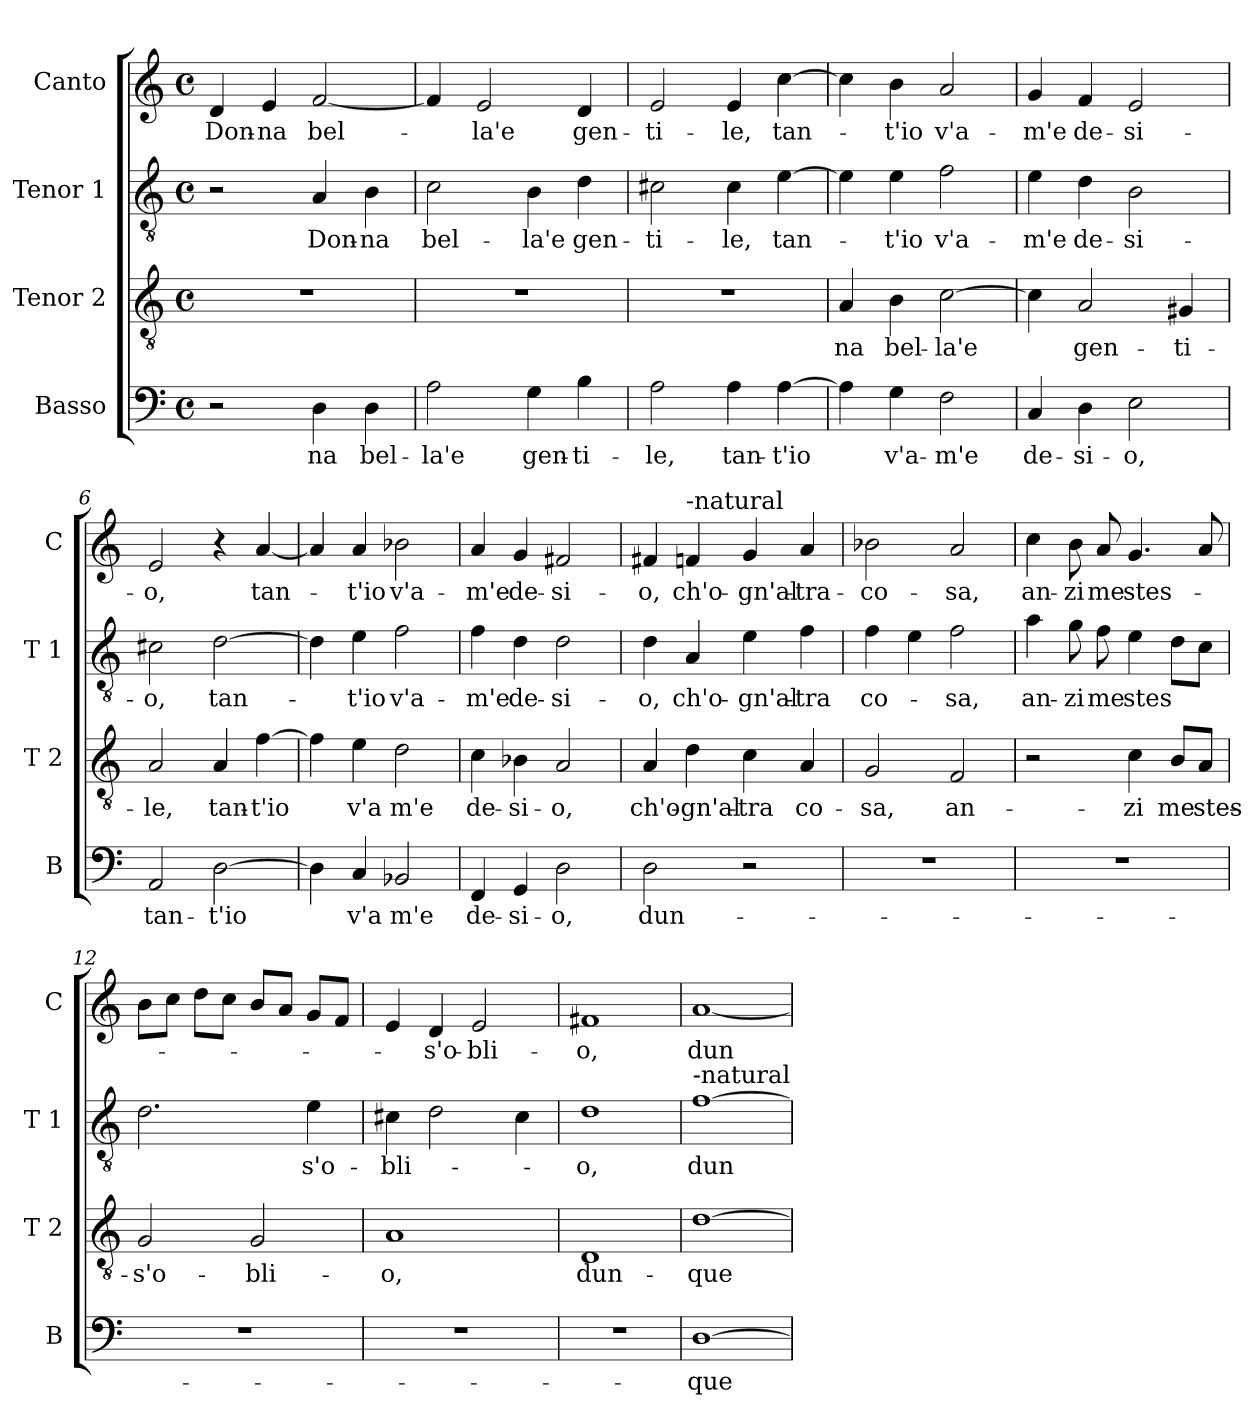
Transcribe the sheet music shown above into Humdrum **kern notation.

**kern	**text	**kern	**text	**kern	**text	**kern	**text
*part4	*part4	*part3	*part3	*part2	*part2	*part1	*part1
*staff4	*staff4	*staff3	*staff3	*staff2	*staff2	*staff1	*staff1
*I"Basso	*	*I"Tenor 2	*	*I"Tenor 1	*	*I"Canto	*
*I'B	*	*I'T 2	*	*I'T 1	*	*I'C	*
*clefF4	*	*clefGv2	*	*clefGv2	*	*clefG2	*
*k[]	*	*k[]	*	*k[]	*	*k[]	*
*C:	*	*C:	*	*C:	*	*C:	*
*M4/4	*	*M4/4	*	*M4/4	*	*M4/4	*
*met(c)	*	*met(c)	*	*met(c)	*	*met(c)	*
=1	=1	=1	=1	=1	=1	=1	=1
!	!	!	!	!	!	!	!LO:LY:b
2r	.	1r	.	2r	.	4d/	Don-
!	!	!	!	!	!	!	!LO:LY:b
.	.	.	.	.	.	4e/	-na
!	!LO:LY:b	!	!	!	!LO:LY:b	!	!LO:LY:b
4D\	na	.	.	4A/	Don-	[2f/	bel-
!	!LO:LY:b	!	!	!	!LO:LY:b	!	!
4D\	bel-	.	.	4B\	-na	.	.
=2	=2	=2	=2	=2	=2	=2	=2
!	!LO:LY:b	!	!	!	!LO:LY:b	!	!
2A\	-la'e	1r	.	2c\	bel-	4f/]	.
!	!	!	!	!	!	!	!LO:LY:b
.	.	.	.	.	.	2e/	-la'e
!	!LO:LY:b	!	!	!	!LO:LY:b	!	!
4G\	gen-	.	.	4B\	-la'e	.	.
!	!LO:LY:b	!	!	!	!LO:LY:b	!	!LO:LY:b
4B\	-ti-	.	.	4d\	gen-	4d/	gen-
=3	=3	=3	=3	=3	=3	=3	=3
!	!LO:LY:b	!	!	!	!LO:LY:b	!	!LO:LY:b
2A\	-le,	1r	.	2c#X\	-ti-	2e/	-ti-
!	!LO:LY:b	!	!	!	!LO:LY:b	!	!LO:LY:b
4A\	tan-	.	.	4c#\	-le,	4e/	-le,
!	!LO:LY:b	!	!	!	!LO:LY:b	!	!LO:LY:b
[4A\	-t'io	.	.	[4e\	tan-	[4cc\	tan-
=4	=4	=4	=4	=4	=4	=4	=4
!	!	!	!LO:LY:b	!	!	!	!
4A\]	.	4A/	na	4e\]	.	4cc\]	.
!	!LO:LY:b	!	!LO:LY:b	!	!LO:LY:b	!	!LO:LY:b
4G\	v'a-	4B\	bel-	4e\	-t'io	4b\	-t'io
!	!LO:LY:b	!	!LO:LY:b	!	!LO:LY:b	!	!LO:LY:b
2F\	-m'e	[2c\	-la'e	2f\	v'a-	2a/	v'a-
=5	=5	=5	=5	=5	=5	=5	=5
!	!LO:LY:b	!	!	!	!LO:LY:b	!	!LO:LY:b
4C/	de-	4c\]	.	4e\	-m'e	4g/	-m'e
!	!LO:LY:b	!	!LO:LY:b	!	!LO:LY:b	!	!LO:LY:b
4D\	-si-	2A/	gen-	4d\	de-	4f/	de-
!	!LO:LY:b	!	!	!	!LO:LY:b	!	!LO:LY:b
2E\	-o,	.	.	2B\	-si-	2e/	-si-
!	!	!	!LO:LY:b	!	!	!	!
.	.	4G#X/	-ti-	.	.	.	.
=6	=6	=6	=6	=6	=6	=6	=6
!	!LO:LY:b	!	!LO:LY:b	!	!LO:LY:b	!	!LO:LY:b
2AA/	tan-	2A/	-le,	2c#X\	-o,	2e/	-o,
!	!LO:LY:b	!	!LO:LY:b	!	!LO:LY:b	!	!
[2D\	-t'io	4A/	tan-	[2d\	tan-	4r	.
!	!	!	!LO:LY:b	!	!	!	!LO:LY:b
.	.	[4f\	-t'io	.	.	[4a/	tan-
!!LO:LB:g=z
=7	=7	=7	=7	=7	=7	=7	=7
4D\]	.	4f\]	.	4d\]	.	4a/]	.
!	!LO:LY:b	!	!LO:LY:b	!	!LO:LY:b	!	!LO:LY:b
4C/	v'a	4e\	v'a	4e\	-t'io	4a/	-t'io
!	!LO:LY:b	!	!LO:LY:b	!	!LO:LY:b	!	!LO:LY:b
2BB-X/	m'e	2d\	m'e	2f\	v'a-	2b-X\	v'a-
=8	=8	=8	=8	=8	=8	=8	=8
!	!LO:LY:b	!	!LO:LY:b	!	!LO:LY:b	!	!LO:LY:b
4FF/	de-	4c\	de-	4f\	-m'e	4a/	-m'e
!	!LO:LY:b	!	!LO:LY:b	!	!LO:LY:b	!	!LO:LY:b
4GG/	-si-	4B-X\	-si-	4d\	de-	4g/	de-
!	!LO:LY:b	!	!LO:LY:b	!	!LO:LY:b	!	!LO:LY:b
2D\	-o,	2A/	-o,	2d\	-si-	2f#X/	-si-
=9	=9	=9	=9	=9	=9	=9	=9
!	!LO:LY:b	!	!LO:LY:b	!	!LO:LY:b	!	!LO:LY:b
2D\	dun-	4A/	ch'o-	4d\	-o,	4f#X/	-o,
!	!	!	!	!	!	!LO:TX:a:t=-natural	!
!	!	!	!LO:LY:b	!	!LO:LY:b	!	!LO:LY:b
.	.	4d\	-gn'al-	4A/	ch'o-	4fn/	ch'o-
!	!	!	!LO:LY:b	!	!LO:LY:b	!	!LO:LY:b
2r	.	4c\	-tra	4e\	-gn'al-	4g/	-gn'al-
!	!	!	!LO:LY:b	!	!LO:LY:b	!	!LO:LY:b
.	.	4A/	co-	4f\	-tra	4a/	-tra-
=10	=10	=10	=10	=10	=10	=10	=10
!	!	!	!LO:LY:b	!	!LO:LY:b	!	!LO:LY:b
1r	.	2G/	-sa,	4f\	co-	2b-X\	-co-
.	.	.	.	4e\	.	.	.
!	!	!	!LO:LY:b	!	!LO:LY:b	!	!LO:LY:b
.	.	2F/	an-	2f\	-sa,	2a/	-sa,
=11	=11	=11	=11	=11	=11	=11	=11
!	!	!	!	!	!LO:LY:b	!	!LO:LY:b
1r	.	2r	.	4a\	an-	4cc\	an-
!	!	!	!	!	!LO:LY:b	!	!LO:LY:b
.	.	.	.	8g\	-zi	8b\	-zi
!	!	!	!	!	!LO:LY:b	!	!LO:LY:b
.	.	.	.	8f\	me	8a/	me
!	!	!	!LO:LY:b	!	!LO:LY:b	!	!LO:LY:b
.	.	4c\	-zi	4e\	stes	4.g/	stes-
!	!	!	!LO:LY:b	!	!	!	!
.	.	8B/L	me	8d\L	.	.	.
!	!	!	!LO:LY:b	!	!	!	!
.	.	8A/J	stes-	8c\J	.	8a/	.
=12	=12	=12	=12	=12	=12	=12	=12
!	!	!	!LO:LY:b	!	!	!	!
1r	.	2G/	-s'o-	2.d\	.	8b\L	.
.	.	.	.	.	.	8cc\J	.
.	.	.	.	.	.	8dd\L	.
.	.	.	.	.	.	8cc\J	.
!	!	!	!LO:LY:b	!	!	!	!
.	.	2G/	-bli-	.	.	8b/L	.
.	.	.	.	.	.	8a/J	.
!	!	!	!	!	!LO:LY:b	!	!
.	.	.	.	4e\	s'o-	8g/L	.
.	.	.	.	.	.	8f/J	.
!!LO:LB:g=z
=13	=13	=13	=13	=13	=13	=13	=13
!	!	!	!LO:LY:b	!	!LO:LY:b	!	!
1r	.	1A	-o,	4c#X\	-bli-	4e/	.
!	!	!	!	!	!	!	!LO:LY:b
.	.	.	.	2d\	.	4d/	-s'o-
!	!	!	!	!	!	!	!LO:LY:b
.	.	.	.	.	.	2e/	-bli-
.	.	.	.	4c#\	.	.	.
=14	=14	=14	=14	=14	=14	=14	=14
!	!	!	!LO:LY:b	!	!LO:LY:b	!	!LO:LY:b
1r	.	1D	dun-	1d	-o,	1f#X	-o,
=15	=15	=15	=15	=15	=15	=15	=15
!	!	!	!	!LO:TX:a:t=-natural	!	!	!
!	!LO:LY:b	!	!LO:LY:b	!	!LO:LY:b	!	!LO:LY:b
[1D	-que	[1d	-que	[1f	dun-	[1a	dun-
=	=	=	=	=	=	=	=
*-	*-	*-	*-	*-	*-	*-	*-
